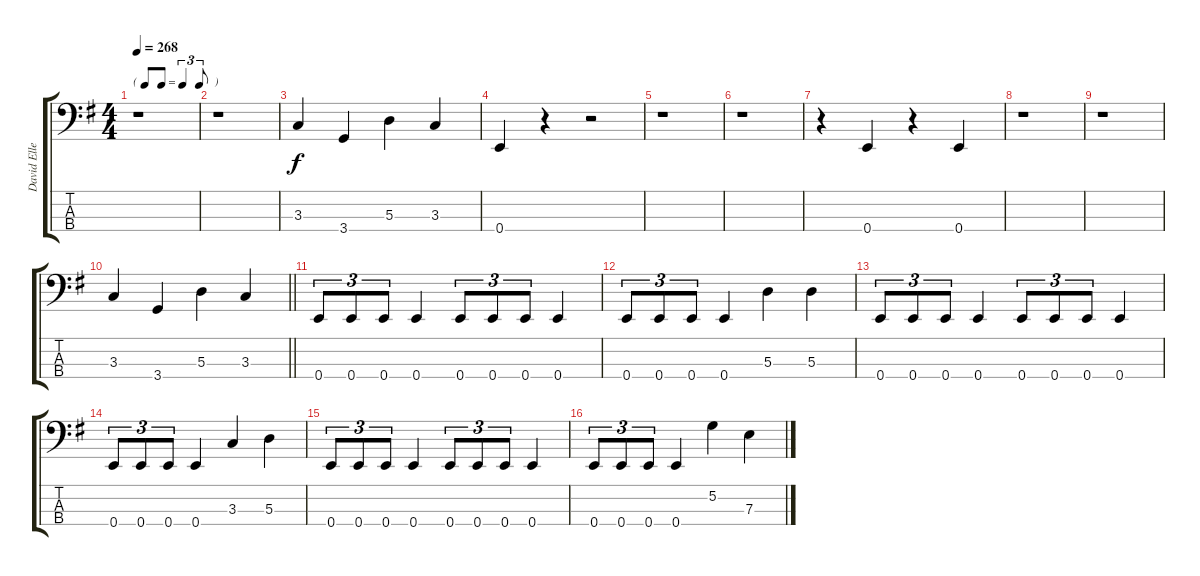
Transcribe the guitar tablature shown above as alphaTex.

\track ("David Ellefson" "David Elle") {instrument electricbasspick}
\staff {score tabs}
\tuning (G2 D2 A1 E1) {hide}
\ts (4 4)
\tf triplet8th
\tempo 268
\clef f4
\ks g
r.1{dy f} |
r.1 |
3.3.4 3.4.4 5.3.4 3.3.4 |
0.4.4 r.4 r.2 |
r.1 |
r.1 |
r.4 0.4.4 r.4 0.4.4 |
r.1 |
r.1 |
\barLineRight lightlight
3.3.4 3.4.4 5.3.4 3.3.4 |
0.4.8{tu (3 2)} 0.4.8{tu (3 2)} 0.4.8{tu (3 2)} 0.4.4 0.4.8{tu (3 2)} 0.4.8{tu (3 2)} 0.4.8{tu (3 2)} 0.4.4 |
0.4.8{tu (3 2)} 0.4.8{tu (3 2)} 0.4.8{tu (3 2)} 0.4.4 5.3.4 5.3.4 |
0.4.8{tu (3 2)} 0.4.8{tu (3 2)} 0.4.8{tu (3 2)} 0.4.4 0.4.8{tu (3 2)} 0.4.8{tu (3 2)} 0.4.8{tu (3 2)} 0.4.4 |
0.4.8{tu (3 2)} 0.4.8{tu (3 2)} 0.4.8{tu (3 2)} 0.4.4 3.3.4 5.3.4 |
0.4.8{tu (3 2)} 0.4.8{tu (3 2)} 0.4.8{tu (3 2)} 0.4.4 0.4.8{tu (3 2)} 0.4.8{tu (3 2)} 0.4.8{tu (3 2)} 0.4.4 |
0.4.8{tu (3 2)} 0.4.8{tu (3 2)} 0.4.8{tu (3 2)} 0.4.4 5.2.4 7.3.4
